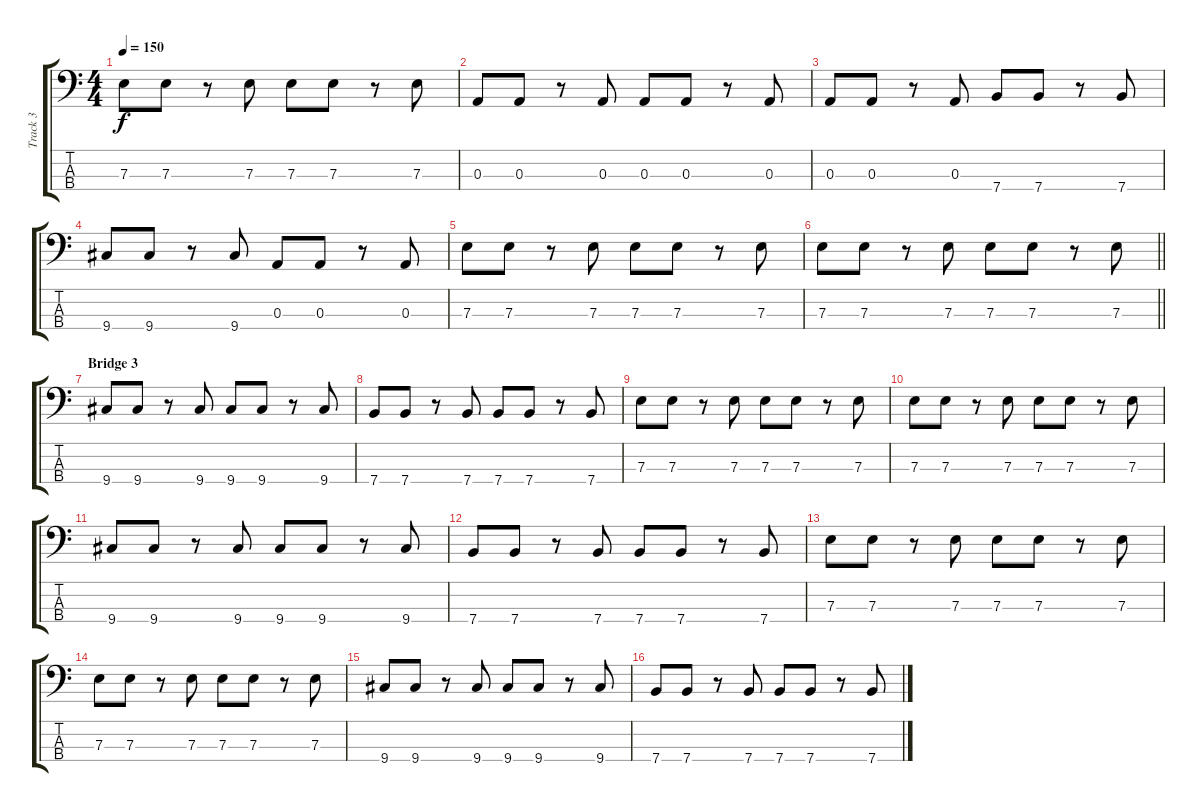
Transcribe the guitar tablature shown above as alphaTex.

\track ("Track 3" "Track 3") {instrument electricbasspick}
\staff {score tabs}
\tuning (G2 D2 A1 E1) {hide}
\ts (4 4)
\tempo 150
\clef f4
\ks c
7.3.8{dy f} 7.3.8 r.8 7.3.8 7.3.8 7.3.8 r.8 7.3.8 |
0.3.8 0.3.8 r.8 0.3.8 0.3.8 0.3.8 r.8 0.3.8 |
0.3.8 0.3.8 r.8 0.3.8 7.4.8 7.4.8 r.8 7.4.8 |
9.4.8 9.4.8 r.8 9.4.8 0.3.8 0.3.8 r.8 0.3.8 |
7.3.8 7.3.8 r.8 7.3.8 7.3.8 7.3.8 r.8 7.3.8 |
\barLineRight lightlight
7.3.8 7.3.8 r.8 7.3.8 7.3.8 7.3.8 r.8 7.3.8 |
\section ("" "Bridge 3")
9.4.8 9.4.8 r.8 9.4.8 9.4.8 9.4.8 r.8 9.4.8 |
7.4.8 7.4.8 r.8 7.4.8 7.4.8 7.4.8 r.8 7.4.8 |
7.3.8 7.3.8 r.8 7.3.8 7.3.8 7.3.8 r.8 7.3.8 |
7.3.8 7.3.8 r.8 7.3.8 7.3.8 7.3.8 r.8 7.3.8 |
9.4.8 9.4.8 r.8 9.4.8 9.4.8 9.4.8 r.8 9.4.8 |
7.4.8 7.4.8 r.8 7.4.8 7.4.8 7.4.8 r.8 7.4.8 |
7.3.8 7.3.8 r.8 7.3.8 7.3.8 7.3.8 r.8 7.3.8 |
7.3.8 7.3.8 r.8 7.3.8 7.3.8 7.3.8 r.8 7.3.8 |
9.4.8 9.4.8 r.8 9.4.8 9.4.8 9.4.8 r.8 9.4.8 |
7.4.8 7.4.8 r.8 7.4.8 7.4.8 7.4.8 r.8 7.4.8
